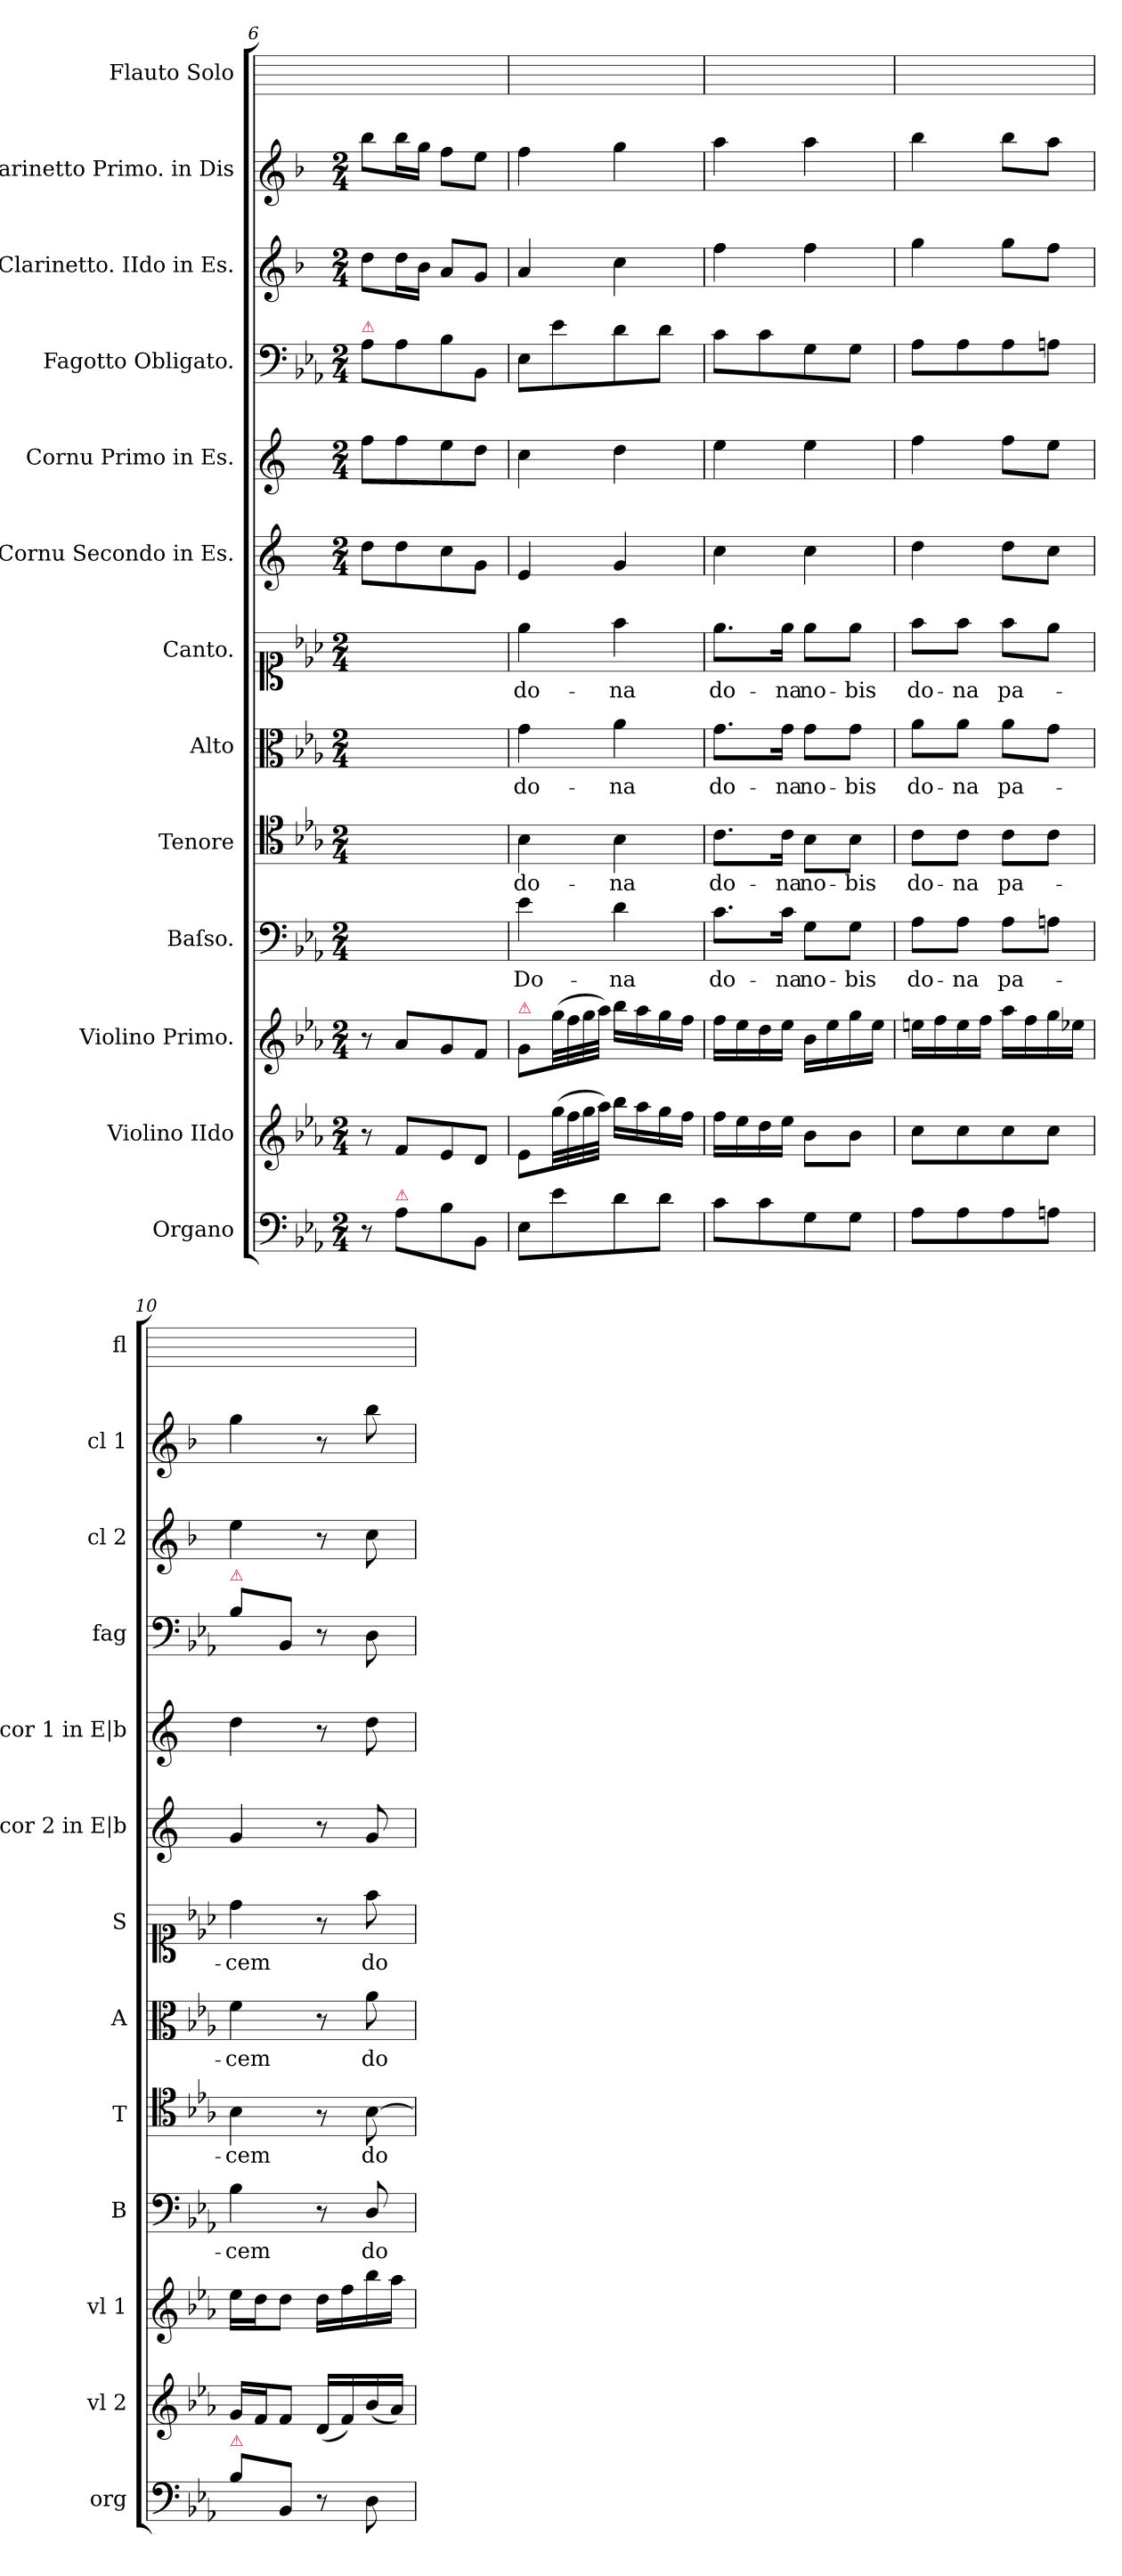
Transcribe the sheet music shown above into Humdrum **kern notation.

**kern	**dynam	**kern	**kern	**dynam	**kern	**text	**kern	**text	**kern	**text	**kern	**text	**kern	**dynam	**kern	**dynam	**kern	**kern	**dynam	**kern	**dynam	**kern
*part13	*part13	*part12	*part11	*part11	*part10	*part10	*part9	*part9	*part8	*part8	*part7	*part7	*part6	*part6	*part5	*part5	*part4	*part3	*part3	*part2	*part2	*part1
*staff13	*staff13	*staff12	*staff11	*staff11	*staff10	*staff10	*staff9	*staff9	*staff8	*staff8	*staff7	*staff7	*staff6	*staff6	*staff5	*staff5	*staff4	*staff3	*staff3	*staff2	*staff2	*staff1
*I"Organo	*	*I"Violino IIdo	*I"Violino Primo.	*	*I"Baſso.	*	*I"Tenore	*	*I"Alto	*	*I"Canto.	*	*I"Cornu Secondo in Es.	*	*I"Cornu Primo in Es.	*	*I"Fagotto Obligato.	*I"Clarinetto. IIdo in Es.	*	*I"Clarinetto Primo. in Dis	*	*I"Flauto Solo
*I'org	*	*I'vl 2	*I'vl 1	*	*I'B	*	*I'T	*	*I'A	*	*I'S	*	*I'cor 2 in E|b	*	*I'cor 1 in E|b	*	*I'fag	*I'cl 2	*	*I'cl 1	*	*I'fl
*clefF4	*	*clefG2	*clefG2	*	*clefF4	*	*clefC4	*	*clefC3	*	*clefC1	*	*clefG2	*	*clefG2	*	*clefF4	*clefG2	*	*clefG2	*	*
*	*	*	*	*	*	*	*	*	*	*	*	*	*ITrd-2c-3	*	*ITrd-2c-3	*	*	*ITrd1c2	*	*ITrd1c2	*	*
*k[b-e-a-]	*	*k[b-e-a-]	*k[b-e-a-]	*	*k[b-e-a-]	*	*k[b-e-a-]	*	*k[b-e-a-]	*	*k[b-e-a-]	*	*k[b-e-a-]	*	*k[b-e-a-]	*	*k[b-e-a-]	*k[b-e-a-]	*	*k[b-e-a-]	*	*
*E-:	*	*E-:	*E-:	*	*E-:	*	*E-:	*	*E-:	*	*E-:	*	*	*	*	*	*E-:	*E-:	*	*E-:	*	*
*M2/4	*	*M2/4	*M2/4	*	*M2/4	*	*M2/4	*	*M2/4	*	*M2/4	*	*M2/4	*	*M2/4	*	*M2/4	*M2/4	*	*M2/4	*	*
=6	=6	=6	=6	=6	=6	=6	=6	=6	=6	=6	=6	=6	=6	=6	=6	=6	=6	=6	=6	=6	=6	=6
!	!	!	!	!	!	!	!	!	!	!	!	!	!	!	!	!	!LO:TX:a:color=crimson:t=⚠	!	!	!	!	!
!	!LO:DY:a	!	!	!	!	!	!	!	!	!	!	!	!	!	!	!	!	!	!	!	!	!
8r	p&colon;	8r	8r	.	2ryy	.	2ryy	.	2ryy	.	2ryy	.	8ff\L	.	8aa-\L	.	8A-\L	8cc\L	.	8aa-\L	.	2ryy
!LO:TX:a:color=crimson:t=⚠	!	!	!	!	!	!	!	!	!	!	!	!	!	!	!	!	!	!	!	!	!	!
!	!	!	!	!LO:DY:a:rj	!	!	!	!	!	!	!	!	!	!	!	!	!	!	!	!	!	!
8A-\L	.	8f/L	8a-/L	p&colon;	.	.	.	.	.	.	.	.	8ff\	.	8aa-\	.	8A-\	16cc\L	.	16aa-\L	.	.
.	.	.	.	.	.	.	.	.	.	.	.	.	.	.	.	.	.	16a-\JJ	.	16ff\JJ	.	.
8B-\	.	8e-/	8g/	.	.	.	.	.	.	.	.	.	8ee-\	.	8gg\	.	8B-\	8g/L	.	8ee-\L	.	.
8BB-/J	.	8d/J	8f/J	.	.	.	.	.	.	.	.	.	8b-\J	.	8ff\J	.	8BB-/J	8f/J	.	8dd\J	.	.
=7	=7	=7	=7	=7	=7	=7	=7	=7	=7	=7	=7	=7	=7	=7	=7	=7	=7	=7	=7	=7	=7	=7
!	!	!	!LO:TX:a:color=crimson:t=⚠	!	!	!	!	!	!	!	!	!	!	!	!	!	!	!	!	!	!	!
!	!LO:DY:a	!	!	!LO:DY:a	!	!	!	!	!	!	!	!	!	!LO:DY:a	!	!LO:DY:a	!	!	!LO:DY:a	!	!LO:DY:a	!
8E-\L	forte	8e-\L	8g/L	for&colon;	4e-\	Do-	4B-\	do-	4g\	do-	4ee-\	do-	4g/	forte	4ee-\	forte	8E-\L	4g/	forte	4ee-\	f&colon;	2ryy
8e-\	.	(32gg\LL	(32gg\LL	.	.	.	.	.	.	.	.	.	.	.	.	.	8e-\	.	.	.	.	.
.	.	32ff\	32ff\	.	.	.	.	.	.	.	.	.	.	.	.	.	.	.	.	.	.	.
.	.	32gg\	32gg\	.	.	.	.	.	.	.	.	.	.	.	.	.	.	.	.	.	.	.
.	.	32aa-\JJJ)	32aa-\JJJ)	.	.	.	.	.	.	.	.	.	.	.	.	.	.	.	.	.	.	.
8d\	.	16bb-\LL	16bb-\LL	.	4d\	-na	4B-\	-na	4a-\	-na	4ff\	-na	4b-/	.	4ff\	.	8d\	4b-\	.	4ff\	.	.
.	.	16aa-\	16aa-\	.	.	.	.	.	.	.	.	.	.	.	.	.	.	.	.	.	.	.
8d\J	.	16gg\	16gg\	.	.	.	.	.	.	.	.	.	.	.	.	.	8d\J	.	.	.	.	.
.	.	16ff\JJ	16ff\JJ	.	.	.	.	.	.	.	.	.	.	.	.	.	.	.	.	.	.	.
=8	=8	=8	=8	=8	=8	=8	=8	=8	=8	=8	=8	=8	=8	=8	=8	=8	=8	=8	=8	=8	=8	=8
8c\L	.	16ff\LL	16ff\LL	.	8.c\L	do-	8.c\L	do-	8.g\L	do-	8.ee-\L	do-	4ee-\	.	4gg\	.	8c\L	4ee-\	.	4gg\	.	2ryy
.	.	16ee-\	16ee-\	.	.	.	.	.	.	.	.	.	.	.	.	.	.	.	.	.	.	.
8c\	.	16dd\	16dd\	.	.	.	.	.	.	.	.	.	.	.	.	.	8c\	.	.	.	.	.
.	.	16ee-\JJ	16ee-\JJ	.	16c\Jk	-na	16c\Jk	-na	16g\Jk	-na	16ee-\Jk	-na	.	.	.	.	.	.	.	.	.	.
8G\	.	8b-\L	16b-\LL	.	8G\L	no-	8B-\L	no-	8g\L	no-	8ee-\L	no-	4ee-\	.	4gg\	.	8G\	4ee-\	.	4gg\	.	.
.	.	.	16ee-\	.	.	.	.	.	.	.	.	.	.	.	.	.	.	.	.	.	.	.
8G\J	.	8b-\J	16gg\	.	8G\J	-bis	8B-\J	-bis	8g\J	-bis	8ee-\J	-bis	.	.	.	.	8G\J	.	.	.	.	.
.	.	.	16ee-\JJ	.	.	.	.	.	.	.	.	.	.	.	.	.	.	.	.	.	.	.
=9	=9	=9	=9	=9	=9	=9	=9	=9	=9	=9	=9	=9	=9	=9	=9	=9	=9	=9	=9	=9	=9	=9
8A-\L	.	8cc\L	16een\LL	.	8A-\L	do-	8c\L	do-	8a-\L	do-	8ff\L	do-	4ff\	.	4aa-\	.	8A-\L	4ff\	.	4aa-\	.	2ryy
.	.	.	16ff\	.	.	.	.	.	.	.	.	.	.	.	.	.	.	.	.	.	.	.
8A-\	.	8cc\	16ee\	.	8A-\J	-na	8c\J	-na	8a-\J	-na	8ff\J	-na	.	.	.	.	8A-\	.	.	.	.	.
.	.	.	16ff\JJ	.	.	.	.	.	.	.	.	.	.	.	.	.	.	.	.	.	.	.
8A-\	.	8cc\	16aa-\LL	.	8A-\L	pa-	8c\L	pa-	8a-\L	pa-	8ff\L	pa-	8ff\L	.	8aa-\L	.	8A-\	8ff\L	.	8aa-\L	.	.
.	.	.	16ff\	.	.	.	.	.	.	.	.	.	.	.	.	.	.	.	.	.	.	.
8An\J	.	8cc\J	16gg\	.	8An\J	.	8c\J	.	8g\J	.	8ee-\J	.	8ee-\J	.	8gg\J	.	8An\J	8ee-\J	.	8gg\J	.	.
.	.	.	16ee-X\JJ	.	.	.	.	.	.	.	.	.	.	.	.	.	.	.	.	.	.	.
=10	=10	=10	=10	=10	=10	=10	=10	=10	=10	=10	=10	=10	=10	=10	=10	=10	=10	=10	=10	=10	=10	=10
!	!	!	!	!	!	!	!	!	!	!	!	!	!	!	!	!	!LO:TX:a:color=crimson:t=⚠	!	!	!	!	!
!LO:TX:a:color=crimson:t=⚠	!	!	!	!	!	!	!	!	!	!	!	!	!	!	!	!	!	!	!	!	!	!
8B-\L	.	16g/LL	16ee-\LL	.	4B-\	-cem	4B-\	-cem	4f\	-cem	4dd\	-cem	4b-/	.	4ff\	.	8B-\L	4dd\	.	4ff\	.	2ryy
.	.	16f/J	16dd\J	.	.	.	.	.	.	.	.	.	.	.	.	.	.	.	.	.	.	.
8BB-/J	.	8f/J	8dd\J	.	.	.	.	.	.	.	.	.	.	.	.	.	8BB-/J	.	.	.	.	.
8r	.	(16d/LL	16dd\LL	.	8r	.	8r	.	8r	.	8r	.	8r	.	8r	.	8r	8r	.	8r	.	.
.	.	16f/)	16ff\	.	.	.	.	.	.	.	.	.	.	.	.	.	.	.	.	.	.	.
8D\	.	(16b-/	16bb-\	.	8D/	do-	[8B-\	do-	8a-\	do-	8ff\	do-	8b-/	.	8ff\	.	8D\	8b-\	.	8aa-\	.	.
.	.	16a-/JJ)	16aa-\JJ	.	.	.	.	.	.	.	.	.	.	.	.	.	.	.	.	.	.	.
=	=	=	=	=	=	=	=	=	=	=	=	=	=	=	=	=	=	=	=	=	=	=
*-	*-	*-	*-	*-	*-	*-	*-	*-	*-	*-	*-	*-	*-	*-	*-	*-	*-	*-	*-	*-	*-	*-
